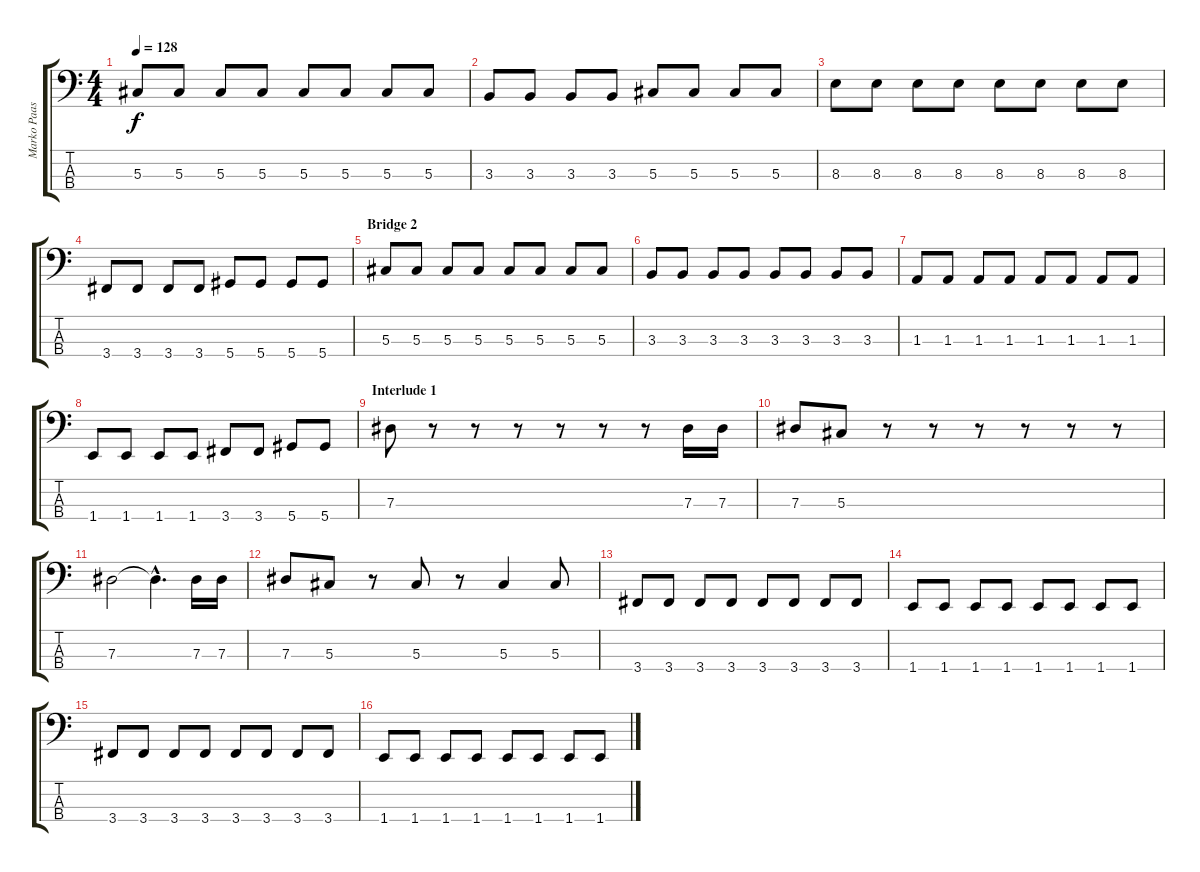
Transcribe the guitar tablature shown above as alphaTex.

\track ("Marko Paasikoski" "Marko Paas") {instrument electricbasspick}
\staff {score tabs}
\tuning (Gb2 Db2 Ab1 Eb1) {hide}
\ts (4 4)
\tempo 128
\clef f4
\ks c
5.3.8{dy f} 5.3.8 5.3.8 5.3.8 5.3.8 5.3.8 5.3.8 5.3.8 |
3.3.8 3.3.8 3.3.8 3.3.8 5.3.8 5.3.8 5.3.8 5.3.8 |
8.3.8 8.3.8 8.3.8 8.3.8 8.3.8 8.3.8 8.3.8 8.3.8 |
3.4.8 3.4.8 3.4.8 3.4.8 5.4.8 5.4.8 5.4.8 5.4.8 |
\section ("" "Bridge 2")
5.3.8 5.3.8 5.3.8 5.3.8 5.3.8 5.3.8 5.3.8 5.3.8 |
3.3.8 3.3.8 3.3.8 3.3.8 3.3.8 3.3.8 3.3.8 3.3.8 |
1.3.8 1.3.8 1.3.8 1.3.8 1.3.8 1.3.8 1.3.8 1.3.8 |
1.4.8 1.4.8 1.4.8 1.4.8 3.4.8 3.4.8 5.4.8 5.4.8 |
\section ("" "Interlude 1")
7.3.8 r.8 r.8 r.8 r.8 r.8 r.8 7.3.16 7.3.16 |
7.3.8 5.3.8 r.8 r.8 r.8 r.8 r.8 r.8 |
7.3.2 7.3{hac t}.4{d} 7.3.16 7.3.16 |
7.3.8 5.3.8 r.8 5.3.8 r.8 5.3.4 5.3.8 |
3.4.8 3.4.8 3.4.8 3.4.8 3.4.8 3.4.8 3.4.8 3.4.8 |
1.4.8 1.4.8 1.4.8 1.4.8 1.4.8 1.4.8 1.4.8 1.4.8 |
3.4.8 3.4.8 3.4.8 3.4.8 3.4.8 3.4.8 3.4.8 3.4.8 |
1.4.8 1.4.8 1.4.8 1.4.8 1.4.8 1.4.8 1.4.8 1.4.8
